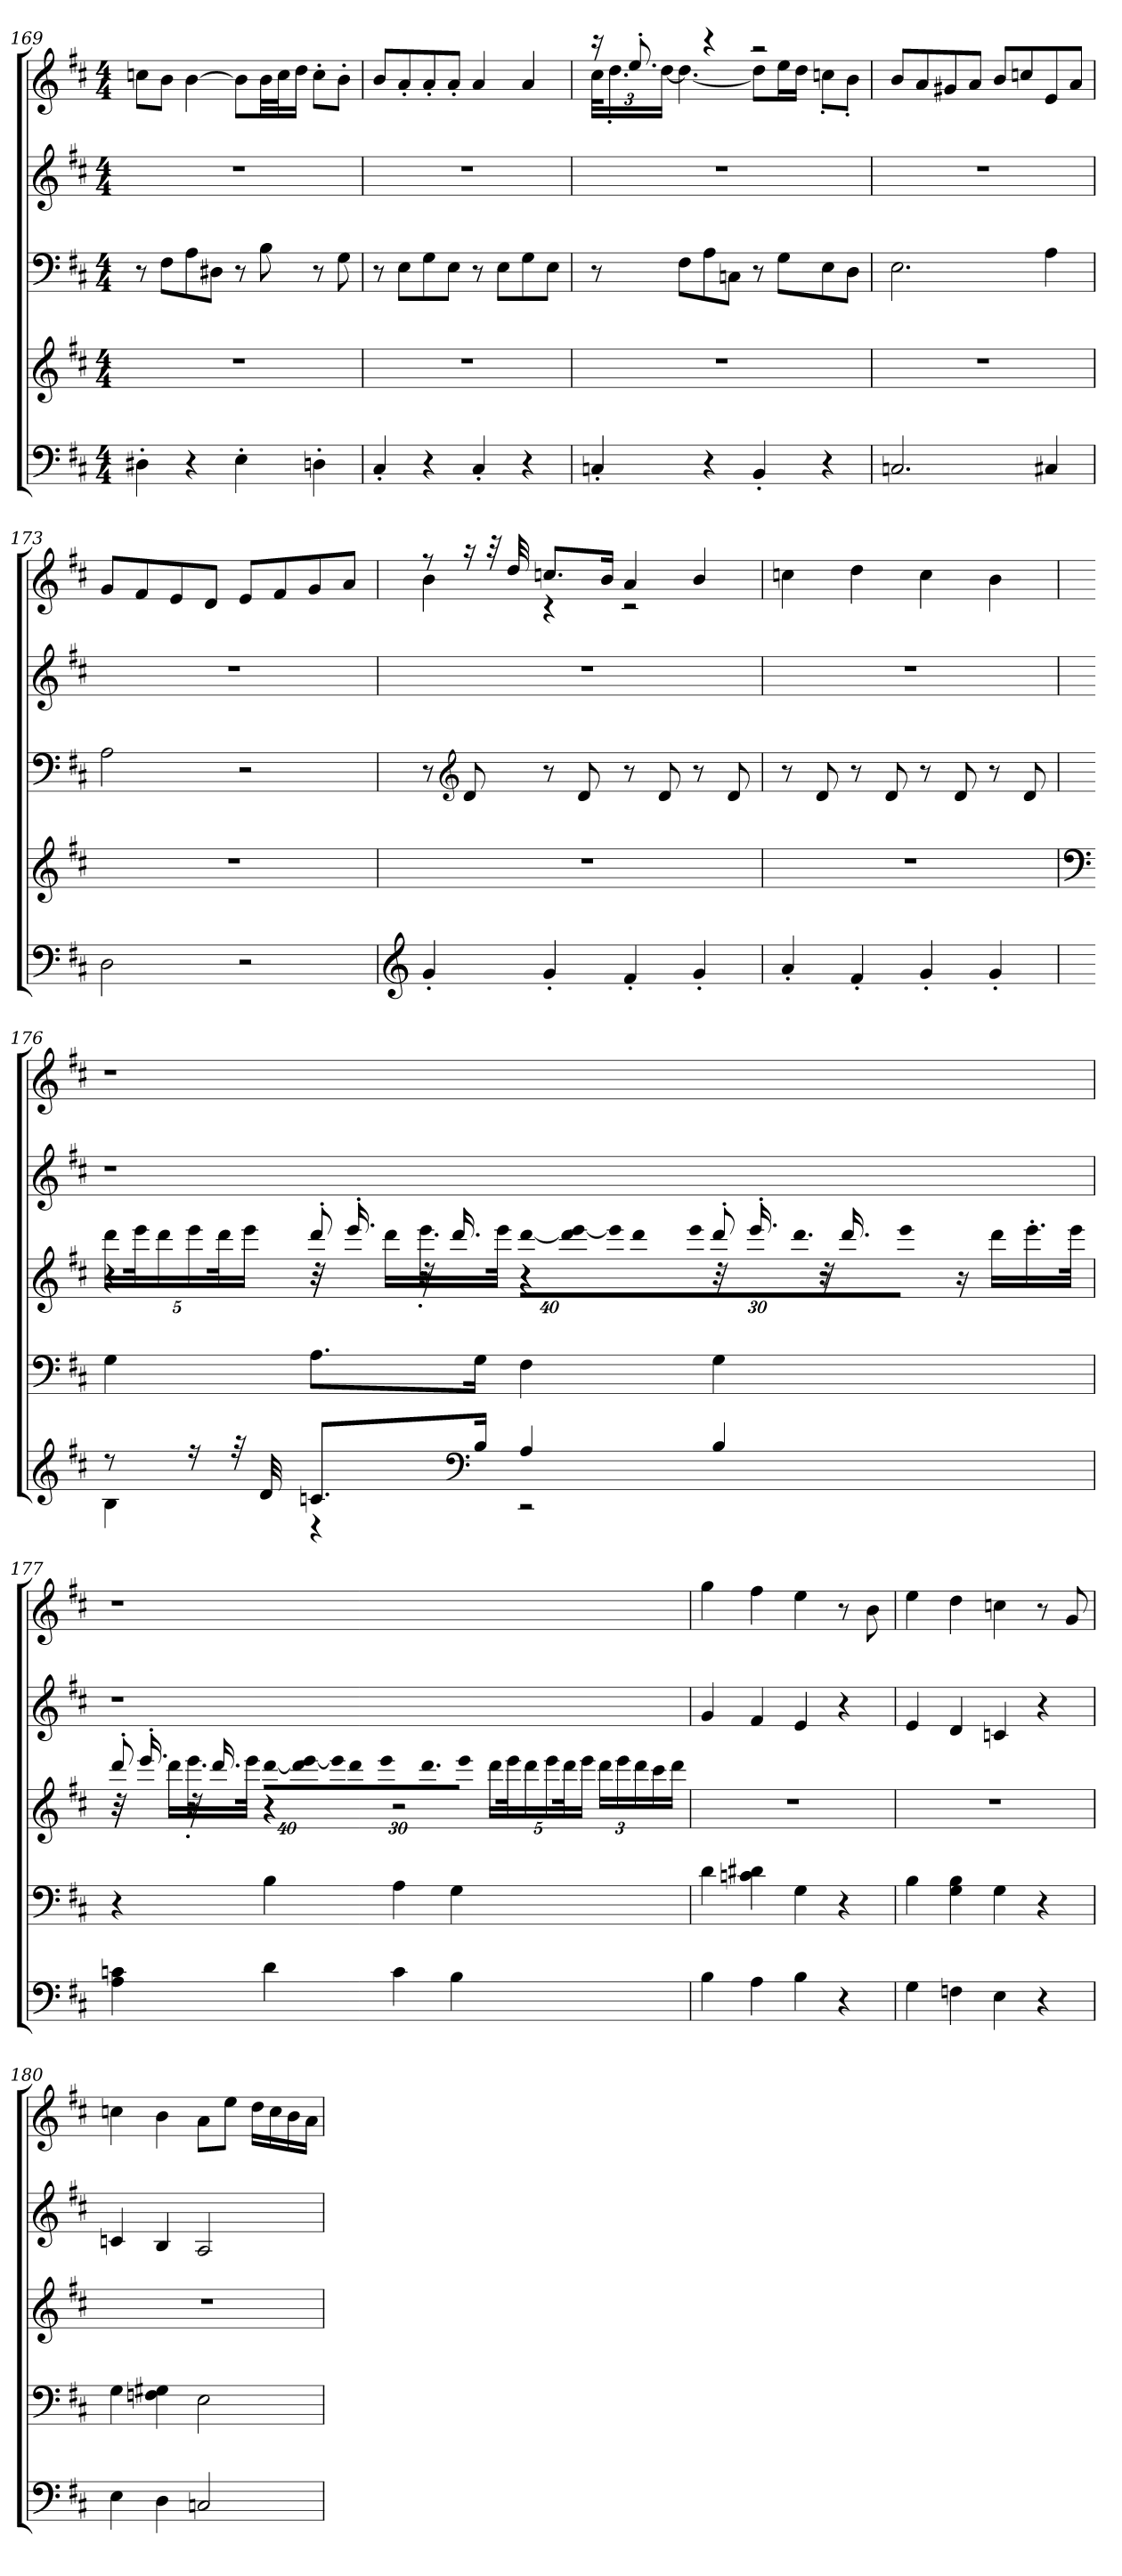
**kern	**kern	**kern	**kern	**kern
*part5	*part4	*part3	*part2	*part1
*staff5	*staff4	*staff3	*staff2	*staff1
!!LO:LB:g=z
*clefF4	*clefG2	*clefF4	*clefG2	*clefG2
*k[f#c#]	*k[f#c#]	*k[f#c#]	*k[f#c#]	*k[f#c#]
*M4/4	*M4/4	*M4/4	*M4/4	*M4/4
*MM80	*MM80	*MM80	*MM80	*MM80
=169	=169	=169	=169	=169
4D#X'\	1r	8r	1r	8ccn\L
.	.	8F#\L	.	8b\J
4r	.	8A\	.	[4b\
.	.	8D#X\J	.	.
4E'\	.	8r	.	8b\L]
.	.	8B\	.	32b\LL
.	.	.	.	32cc\J
.	.	.	.	16dd\JJ
4Dn'\	.	8r	.	8cc'\L
.	.	8G\	.	8b'\J
=170	=170	=170	=170	=170
*	*	*	*	*MM80
4C#'/	1r	8r	1r	8b/L
.	.	8E\L	.	8a'/
4r	.	8G\	.	8a'/
.	.	8E\J	.	8a'/J
4C#'/	.	8r	.	4a/
.	.	8E\L	.	.
4r	.	8G\	.	4a/
.	.	8E\J	.	.
=171	=171	=171	=171	=171
*	*	*	*	*^
*	*	*	*	*	*Xbrackettup
*	*	*	*	*v	*v
*	*	*	*	*MM80
*	*	*	*	*^
4Cn'/	1r	8r	1r	16r	48cc#\KLL
.	.	.	.	.	24.dd'\
.	.	.	.	8.ee'/	.
.	.	.	.	.	[24dd\JJ
.	.	8F#\L	.	.	4.dd\_
4r	.	8A\	.	4r	.
.	.	8Cn\J	.	.	.
4BB'/	.	8r	.	2r	8dd\L]
.	.	8G\L	.	.	16ee\L
.	.	.	.	.	16dd\JJ
4r	.	8E\	.	.	8ccn'\L
.	.	8D\J	.	.	8b'\J
*	*	*	*	*v	*v
!!LO:PB:g=z
=172	=172	=172	=172	=172
*	*	*	*	*MM80
2.Cn/	1r	2.E\	1r	8b/L
.	.	.	.	8a/
.	.	.	.	8g#X/
.	.	.	.	8a/J
.	.	.	.	8b/L
.	.	.	.	8ccn/
4C#X/	.	4A\	.	8e/
.	.	.	.	8a/J
=173	=173	=173	=173	=173
2D\	1r	2A\	1r	8g/L
.	.	.	.	8f#/
.	.	.	.	8e/
.	.	.	.	8d/J
2r	.	2r	.	8e/L
.	.	.	.	8f#/
.	.	.	.	8g/
.	.	.	.	8a/J
=174	=174	=174	=174	=174
*clefG2	*	*	*	*
*	*	*	*	*MM80
*	*	*	*	*^
4g'/	1r	8r	1r	8r	4b\
*	*	*clefG2	*	*	*
.	.	8d/	.	16r	.
.	.	.	.	32r	.
.	.	.	.	32dd/	.
4g'/	.	8r	.	8.ccn/L	4r
.	.	8d/	.	.	.
.	.	.	.	16b/Jk	.
4f#'/	.	8r	.	4a/	2r
.	.	8d/	.	.	.
4g'/	.	8r	.	4b/	.
.	.	8d/	.	.	.
*	*	*	*	*v	*v
!!LO:LB:g=z
=175	=175	=175	=175	=175
*	*	*	*	*MM80
4a'/	1r	8r	1r	4ccn\
.	.	8d/	.	.
4f#'/	.	8r	.	4dd\
.	.	8d/	.	.
4g'/	.	8r	.	4cc\
.	.	8d/	.	.
4g'/	.	8r	.	4b\
.	.	8d/	.	.
!!LO:PB:g=z
=176	=176	=176	=176	=176
*	*clefF4	*	*	*
*^	*	*^	*	*
*	*	*	*	*Xbrackettup	*	*
*v	*v	*	*v	*v	*	*
*	*	*	*	*MM80
*^	*	*^	*	*
*	*	*	*	*^	*	*
8r	4B\	4G\	4r	20ddd\LL	4r	1r	1r
.	.	.	.	40eee\K	.	.	.
.	.	.	.	20ddd\	.	.	.
16r	.	.	.	20eee\	.	.	.
.	.	.	.	40ddd\K	.	.	.
32r	.	.	.	.	.	.	.
.	.	.	.	20eee\JJ	.	.	.
32d/	.	.	.	.	.	.	.
8.cn/L	4r	8.A\L	32r	16r	8ddd'/	.	.
.	.	.	16.eee'/	.	.	.	.
.	.	.	.	16ddd\LL	.	.	.
.	.	.	8r	16.eee'\	32r	.	.
.	.	.	.	.	16.ddd/	.	.
*clefF4	*	*	*	*	*	*	*
16B/Jk	.	16G\Jk	.	.	.	.	.
.	.	.	.	32eee\JJk	.	.	.
!	!	!	!	!LO:N:vis=32	!	!	!
4A/	2r	4F#\	4r	[640%23ddd\LLL	4r	.	.
!	!	!	!	!LO:N:vis=32	!	!	!
.	.	.	.	640%23ddd\] [640%23eee\	.	.	.
!	!	!	!	!LO:N:vis=256%9	!	!	!
.	.	.	.	960%17eee\K]	.	.	.
!	!	!	!	!LO:N:vis=32	!	!	!
.	.	.	.	640%23ddd\	.	.	.
!	!	!	!	!LO:N:vis=32	!	!	!
.	.	.	.	640%23eee\	.	.	.
!	!	!	!	!LO:N:vis=32.	!	!	!
.	.	.	.	1920%103ddd\	.	.	.
!	!	!	!	!LO:N:vis=32	!	!	!
.	.	.	.	640%23eee\JJJ	.	.	.
4B/	.	4G\	32r	.	8ddd'/	.	.
.	.	.	.	16r	.	.	.
.	.	.	16.eee'/	.	.	.	.
.	.	.	.	16ddd\LL	.	.	.
.	.	.	8r	.	32r	.	.
.	.	.	.	16.eee'\	.	.	.
.	.	.	.	.	16.ddd/	.	.
.	.	.	.	32eee\JJk	.	.	.
960ryy	960ryy	960ryy	960ryy	.	960ryy	960ryy	960ryy
*v	*v	*	*	*	*	*	*
!!LO:LB:g=z
=177	=177	=177	=177	=177	=177	=177
*	*	*	*	*	*	*MM80
4A\ 4cn\	4r	32r	16r	8ddd'/	1r	1r
.	.	16.eee'/	.	.	.	.
.	.	.	16ddd\LL	.	.	.
.	.	8r	16.eee'\	32r	.	.
.	.	.	.	16.ddd/	.	.
.	.	.	32eee\JJk	.	.	.
!	!	!	!LO:N:vis=32	!	!	!
4d\	4B\	4r	[640%23ddd\LLL	4r	.	.
!	!	!	!LO:N:vis=32	!	!	!
.	.	.	640%23ddd\] [640%23eee\	.	.	.
!	!	!	!LO:N:vis=256%9	!	!	!
.	.	.	960%17eee\K]	.	.	.
!	!	!	!LO:N:vis=32	!	!	!
.	.	.	640%23ddd\	.	.	.
!	!	!	!LO:N:vis=32	!	!	!
.	.	.	640%23eee\	.	.	.
!	!	!	!LO:N:vis=32.	!	!	!
.	.	.	1920%103ddd\	.	.	.
!	!	!	!LO:N:vis=32	!	!	!
.	.	.	640%23eee\JJJ	.	.	.
4c\	4A\	2r	.	2r	.	.
.	.	.	20ddd\LL	.	.	.
.	.	.	40eee\K	.	.	.
.	.	.	20ddd\	.	.	.
.	.	.	20eee\	.	.	.
.	.	.	40ddd\K	.	.	.
.	.	.	20eee\JJ	.	.	.
4B\	4G\	.	.	.	.	.
.	.	.	24ddd\LL	.	.	.
.	.	.	24eee\	.	.	.
.	.	.	24ddd\	.	.	.
.	.	.	16ccc#\	.	.	.
.	.	.	16ddd\JJ	.	.	.
960ryy	960ryy	960ryy	.	960ryy	960ryy	960ryy
*	*	*v	*v	*v	*	*
!!LO:PB:g=z
=178	=178	=178	=178	=178
*	*	*	*	*MM78
4B\	4d\	1r	4g/	4gg\
4A\	4cn\ 4d#X\	.	4f#/	4ff#\
4B\	4G\	.	4e/	4ee\
4r	4r	.	4r	8r
.	.	.	.	8b\
=179	=179	=179	=179	=179
*	*	*	*	*MM80
4G\	4B\	1r	4e/	4ee\
4Fn\	4G\ 4B\	.	4d/	4dd\
4E\	4G\	.	4cn/	4ccn\
4r	4r	.	4r	8r
.	.	.	.	8g/
=180	=180	=180	=180	=180
4E\	4G\	1r	4cn/	4ccn\
4D\	4Fn\ 4G#X\	.	4B/	4b\
2Cn/	2E\	.	2A/	8a\L
.	.	.	.	8ee\J
.	.	.	.	16dd\LL
.	.	.	.	16cc\
.	.	.	.	16b\
*	*	*	*	*MM78
.	.	.	.	16a\JJ
=	=	=	=	=
*-	*-	*-	*-	*-
